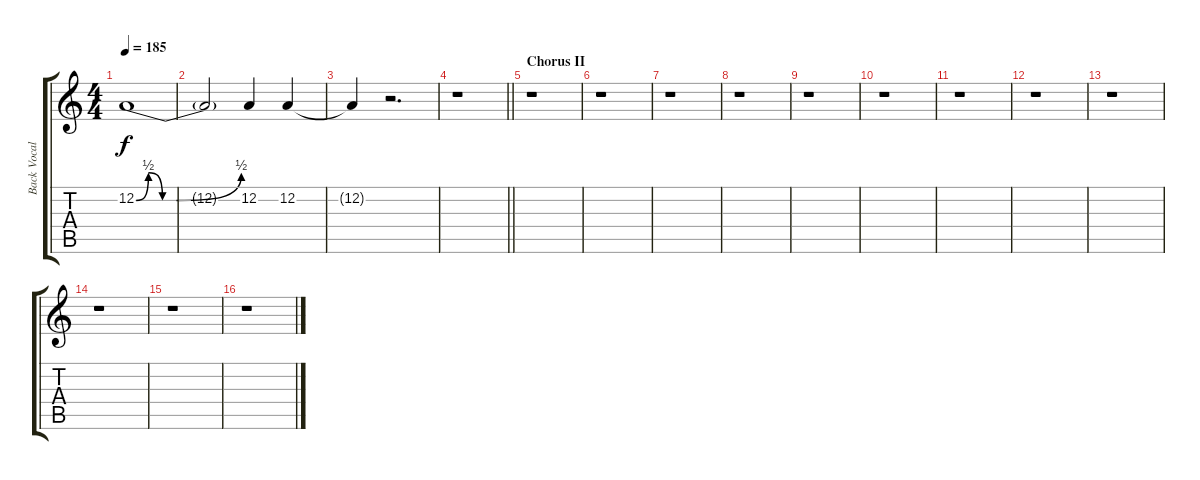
\track ("Back Vocals" "Back Vocal") {instrument flute}
\staff {score tabs}
\tuning (D4 A3 F3 C3 G2 D2) {hide}
\ts (4 4)
\tempo 185
\clef g2
\ks c
12.2{be (custom 0 0 7 2 15 0 23 0 60 2)}.1{dy f} |
12.2{t}.2 12.2.4 12.2.4 |
12.2{t}.4 r.2{d} |
\barLineRight lightlight
r.1 |
\section ("" "Chorus II")
r.1 |
r.1 |
r.1 |
r.1 |
r.1 |
r.1 |
r.1 |
r.1 |
r.1 |
r.1 |
r.1 |
r.1
